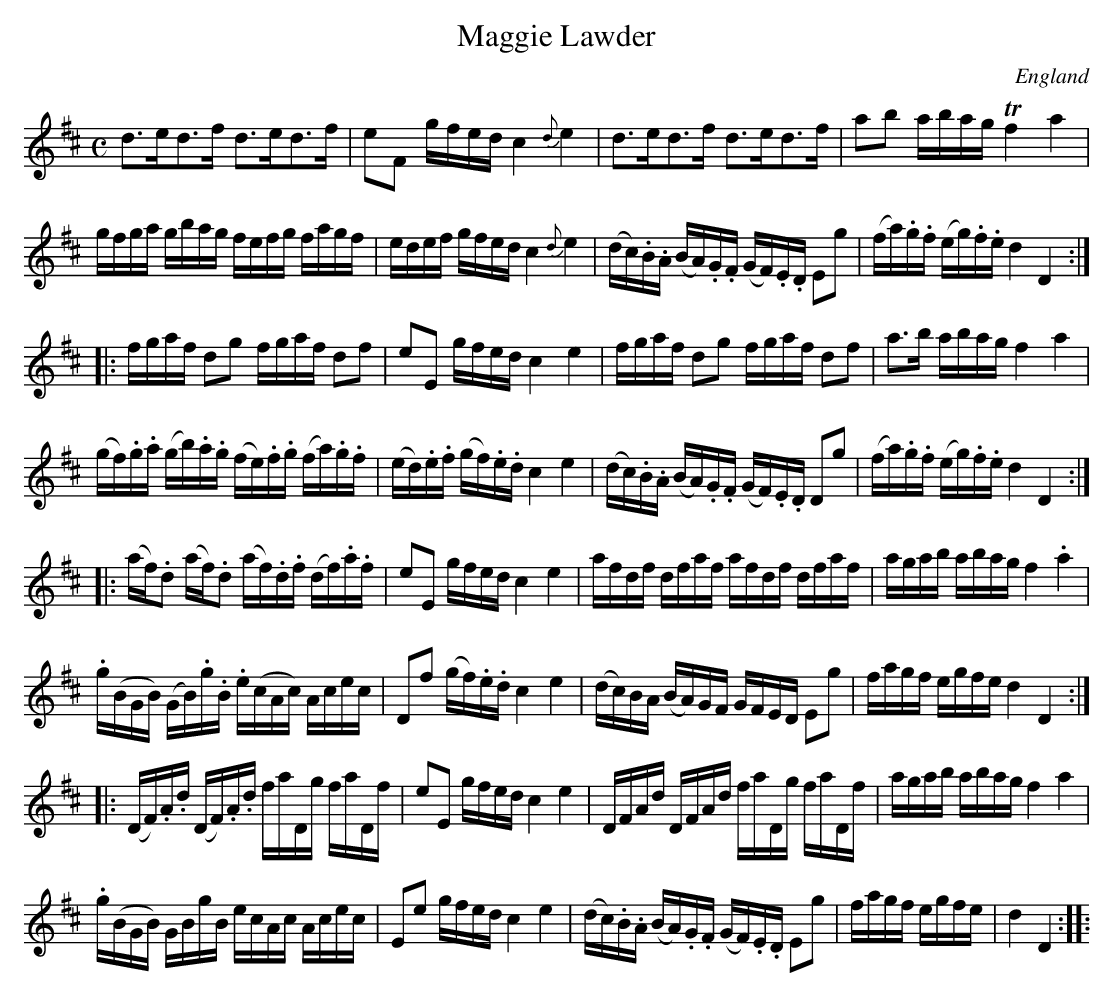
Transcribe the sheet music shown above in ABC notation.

X:1
T:Maggie Lawder
L:1/16
M:C
O:England
K:D major
d3ed3f d3ed3f | e2F2 gfed c4{d}e4 | d3ed3f d3ed3f | a2b2 abag Tf4 a4 |
gfga gbag fefg fagf | edef gfed c4{d}e4| (dc).B.A (BA).G.F (GF).E.D E2g2 | (fa).g.f (eg).f.e d4D4::
fgaf d2g2 fgaf d2f2 | e2E2 gfed c4e4 | \
fgaf d2g2 fgaf d2f2 | a3b abag f4a4 |
(gf).g.a (gb).a.g (fe).f.g (fa).g.f |(ed).e.f (gf).e.d c4e4 | \
(dc).B.A (BA).G.F (GF).E.D D2g2 | (fa).g.f (eg).f.e d4 D4 ::
(af).d2 (af).d2 (af).d.f (df).a.f| e2E2 gfed c4e4 | \
afdf dfaf afdf dfaf | agab abag f4.a4 |
.g(BGB) (GB).g.B .e(cAc) Acec | D2f2 (gf).e.d c4e4 | \
(dc)BA (BA)GF GFED E2g2 | fagf egfe d4 D4 ::
(DF).A.d (DF).A.d faDg faDf | e2E2 gfed c4e4 |\
DFAd DFAd faDg faDf| agab abag f4 a4 |
.g(BGB) GBgB ecAc Acec | E2e2 gfed c4e4 | \
(dc).B.A (BA).G.F (GF).E.D E2g2| fagf egfe| d4 D4::
